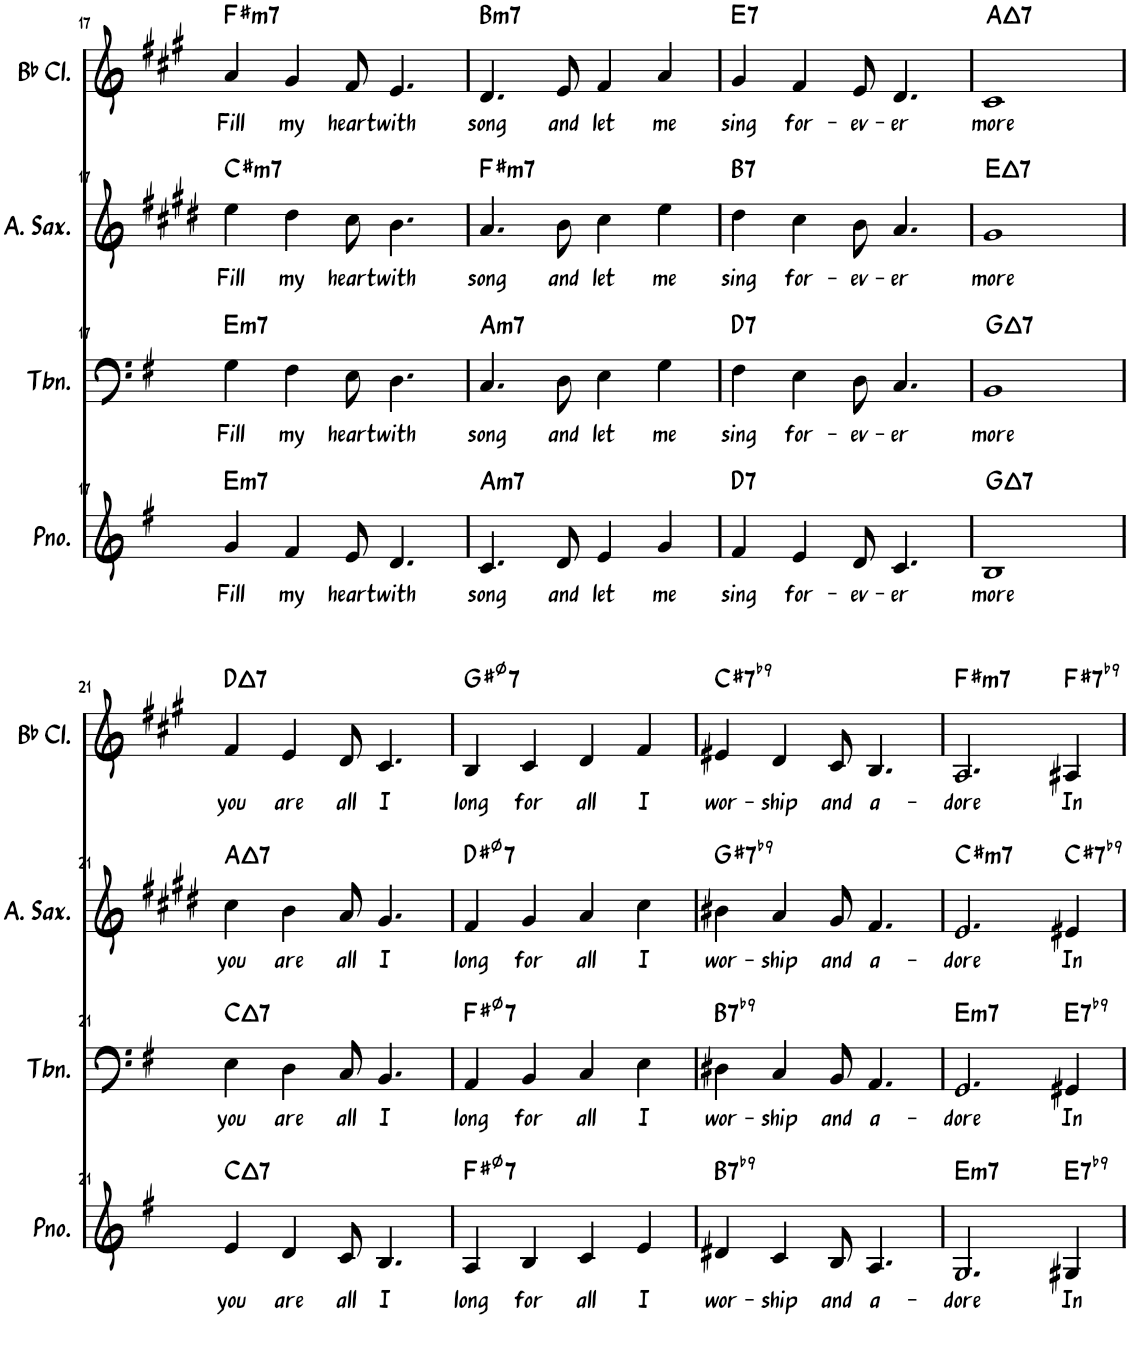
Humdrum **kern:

**kern	**text	**harte	**kern	**text	**harte	**kern	**text	**harte	**kern	**text	**harte
*part4	*part4	*part4	*part3	*part3	*part3	*part2	*part2	*part2	*part1	*part1	*part1
*staff4	*staff4	*	*staff3	*staff3	*	*staff2	*staff2	*	*staff1	*staff1	*
*I"钢琴	*	*	*I"长号	*	*	*I"中音萨克斯	*	*	*I"降B调单簧管	*	*
!!LO:PB:g=z
*clefG2	*	*	*clefF4	*	*	*clefG2	*	*	*clefG2	*	*
*	*	*	*	*	*	*Trd5c9	*	*	*Trd1c2	*	*
*k[f#]	*	*	*k[f#]	*	*	*k[f#c#g#d#]	*	*	*k[f#c#g#]	*	*
*M4/4	*	*	*M4/4	*	*	*M4/4	*	*	*M4/4	*	*
=17	=17	=17	=17	=17	=17	=17	=17	=17	=17	=17	=17
!	!LO:LY:b	!LO:H:kt=m7	!	!LO:LY:b	!LO:H:kt=m7	!	!LO:LY:b	!LO:H:kt=m7	!	!LO:LY:b	!LO:H:kt=m7
4g/	Fill	E:min7	4G\	Fill	E:min7	4ee\	Fill	C#:min7	4a/	Fill	F#:min7
!	!LO:LY:b	!	!	!LO:LY:b	!	!	!LO:LY:b	!	!	!LO:LY:b	!
4f#/	my	.	4F#\	my	.	4dd#\	my	.	4g#/	my	.
!	!LO:LY:b	!	!	!LO:LY:b	!	!	!LO:LY:b	!	!	!LO:LY:b	!
8e/	heart	.	8E\	heart	.	8cc#\	heart	.	8f#/	heart	.
!	!LO:LY:b	!	!	!LO:LY:b	!	!	!LO:LY:b	!	!	!LO:LY:b	!
4.d/	with	.	4.D\	with	.	4.b\	with	.	4.e/	with	.
=18	=18	=18	=18	=18	=18	=18	=18	=18	=18	=18	=18
!	!LO:LY:b	!LO:H:kt=m7	!	!LO:LY:b	!LO:H:kt=m7	!	!LO:LY:b	!LO:H:kt=m7	!	!LO:LY:b	!LO:H:kt=m7
4.c/	song	A:min7	4.C/	song	A:min7	4.a/	song	F#:min7	4.d/	song	B:min7
!	!LO:LY:b	!	!	!LO:LY:b	!	!	!LO:LY:b	!	!	!LO:LY:b	!
8d/	and	.	8D\	and	.	8b\	and	.	8e/	and	.
!	!LO:LY:b	!	!	!LO:LY:b	!	!	!LO:LY:b	!	!	!LO:LY:b	!
4e/	let	.	4E\	let	.	4cc#\	let	.	4f#/	let	.
!	!LO:LY:b	!	!	!LO:LY:b	!	!	!LO:LY:b	!	!	!LO:LY:b	!
4g/	me	.	4G\	me	.	4ee\	me	.	4a/	me	.
=19	=19	=19	=19	=19	=19	=19	=19	=19	=19	=19	=19
!	!LO:LY:b	!LO:H:kt=7	!	!LO:LY:b	!LO:H:kt=7	!	!LO:LY:b	!LO:H:kt=7	!	!LO:LY:b	!LO:H:kt=7
4f#/	sing	D:7	4F#\	sing	D:7	4dd#\	sing	B:7	4g#/	sing	E:7
!	!LO:LY:b	!	!	!LO:LY:b	!	!	!LO:LY:b	!	!	!LO:LY:b	!
4e/	for-	.	4E\	for-	.	4cc#\	for-	.	4f#/	for-	.
!	!LO:LY:b	!	!	!LO:LY:b	!	!	!LO:LY:b	!	!	!LO:LY:b	!
8d/	-ev-	.	8D\	-ev-	.	8b\	-ev-	.	8e/	-ev-	.
!	!LO:LY:b	!	!	!LO:LY:b	!	!	!LO:LY:b	!	!	!LO:LY:b	!
4.c/	-er	.	4.C/	-er	.	4.a/	-er	.	4.d/	-er	.
=20	=20	=20	=20	=20	=20	=20	=20	=20	=20	=20	=20
!	!LO:LY:b	!LO:H:kt=7	!	!LO:LY:b	!LO:H:kt=7	!	!LO:LY:b	!LO:H:kt=7	!	!LO:LY:b	!LO:H:kt=7
1B	more	G:maj7	1BB	more	G:maj7	1g#	more	E:maj7	1c#	more	A:maj7
!!LO:LB:g=z
=21	=21	=21	=21	=21	=21	=21	=21	=21	=21	=21	=21
!	!LO:LY:b	!LO:H:kt=7	!	!LO:LY:b	!LO:H:kt=7	!	!LO:LY:b	!LO:H:kt=7	!	!LO:LY:b	!LO:H:kt=7
4e/	you	C:maj7	4E\	you	C:maj7	4cc#\	you	A:maj7	4f#/	you	D:maj7
!	!LO:LY:b	!	!	!LO:LY:b	!	!	!LO:LY:b	!	!	!LO:LY:b	!
4d/	are	.	4D\	are	.	4b\	are	.	4e/	are	.
!	!LO:LY:b	!	!	!LO:LY:b	!	!	!LO:LY:b	!	!	!LO:LY:b	!
8c/	all	.	8C/	all	.	8a/	all	.	8d/	all	.
!	!LO:LY:b	!	!	!LO:LY:b	!	!	!LO:LY:b	!	!	!LO:LY:b	!
4.B/	I	.	4.BB/	I	.	4.g#/	I	.	4.c#/	I	.
=22	=22	=22	=22	=22	=22	=22	=22	=22	=22	=22	=22
!	!LO:LY:b	!LO:H:kt=7	!	!LO:LY:b	!LO:H:kt=7	!	!LO:LY:b	!LO:H:kt=7	!	!LO:LY:b	!LO:H:kt=7
4A/	long	F#:hdim7	4AA/	long	F#:hdim7	4f#/	long	D#:hdim7	4B/	long	G#:hdim7
!	!LO:LY:b	!	!	!LO:LY:b	!	!	!LO:LY:b	!	!	!LO:LY:b	!
4B/	for	.	4BB/	for	.	4g#/	for	.	4c#/	for	.
!	!LO:LY:b	!	!	!LO:LY:b	!	!	!LO:LY:b	!	!	!LO:LY:b	!
4c/	all	.	4C/	all	.	4a/	all	.	4d/	all	.
!	!LO:LY:b	!	!	!LO:LY:b	!	!	!LO:LY:b	!	!	!LO:LY:b	!
4e/	I	.	4E\	I	.	4cc#\	I	.	4f#/	I	.
=23	=23	=23	=23	=23	=23	=23	=23	=23	=23	=23	=23
!	!LO:LY:b	!LO:H:kt=7	!	!LO:LY:b	!LO:H:kt=7	!	!LO:LY:b	!LO:H:kt=7	!	!LO:LY:b	!LO:H:kt=7
4d#X/	wor-	B:7(b9)	4D#X\	wor-	B:7(b9)	4b#X\	wor-	G#:7(b9)	4e#X/	wor-	C#:7(b9)
!	!LO:LY:b	!	!	!LO:LY:b	!	!	!LO:LY:b	!	!	!LO:LY:b	!
4c/	-ship	.	4C/	-ship	.	4a/	-ship	.	4d/	-ship	.
!	!LO:LY:b	!	!	!LO:LY:b	!	!	!LO:LY:b	!	!	!LO:LY:b	!
8B/	and	.	8BB/	and	.	8g#/	and	.	8c#/	and	.
!	!LO:LY:b	!	!	!LO:LY:b	!	!	!LO:LY:b	!	!	!LO:LY:b	!
4.A/	a-	.	4.AA/	a-	.	4.f#/	a-	.	4.B/	a-	.
=24	=24	=24	=24	=24	=24	=24	=24	=24	=24	=24	=24
!	!LO:LY:b	!LO:H:kt=m7	!	!LO:LY:b	!LO:H:kt=m7	!	!LO:LY:b	!LO:H:kt=m7	!	!LO:LY:b	!LO:H:kt=m7
2.G/	-dore	E:min7	2.GG/	-dore	E:min7	2.e/	-dore	C#:min7	2.A/	-dore	F#:min7
!	!LO:LY:b	!LO:H:kt=7	!	!LO:LY:b	!LO:H:kt=7	!	!LO:LY:b	!LO:H:kt=7	!	!LO:LY:b	!LO:H:kt=7
4G#X/	In	E:7(b9)	4GG#X/	In	E:7(b9)	4e#X/	In	C#:7(b9)	4A#X/	In	F#:7(b9)
=	=	=	=	=	=	=	=	=	=	=	=
*-	*-	*-	*-	*-	*-	*-	*-	*-	*-	*-	*-
